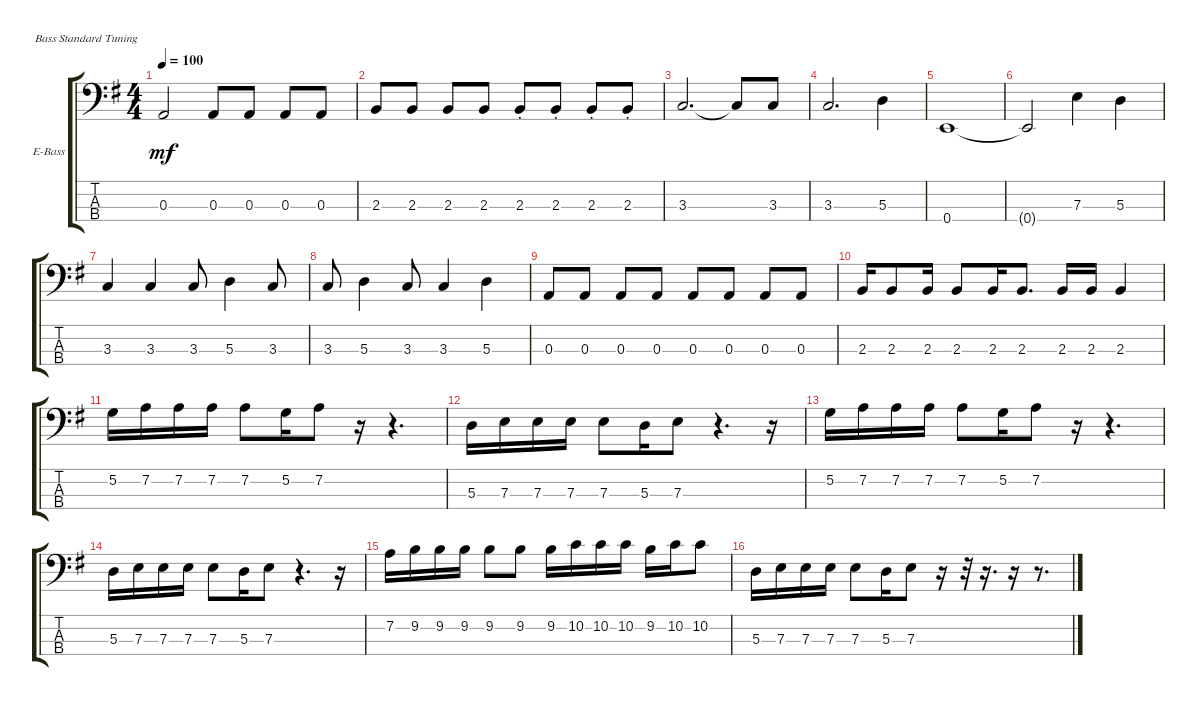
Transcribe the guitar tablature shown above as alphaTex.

\defaultSystemsLayout 4
\bracketExtendMode groupsimilarinstruments
\firstSystemTrackNameOrientation horizontal
\otherSystemsTrackNameOrientation horizontal
\track ("Electric Bass" "E-Bass") {instrument electricbassfinger}
\staff {score tabs}
\tuning (G2 D2 A1 E1)
\ts (4 4)
\tempo 100
\clef f4
\ks eminor
0.3.2{dy mf} 0.3.8 0.3.8 0.3.8 0.3.8 |
2.3.8 2.3.8 2.3.8 2.3.8 2.3{st}.8 2.3{st}.8 2.3{st}.8 2.3{st}.8 |
3.3.2{d} 3.3{t}.8 3.3.8 |
3.3.2{d} 5.3.4 |
0.4.1 |
0.4{t}.2 7.3.4 5.3.4 |
3.3.4 3.3.4 3.3.8 5.3.4 3.3.8 |
3.3.8 5.3.4 3.3.8 3.3.4 5.3.4 |
0.3.8 0.3.8 0.3.8 0.3.8 0.3.8 0.3.8 0.3.8 0.3.8 |
2.3.16 2.3.8 2.3.16 2.3.8 2.3.16 2.3.8{d} 2.3.16 2.3.16 2.3.4 |
5.2.16 7.2.16 7.2.16 7.2.16 7.2.8 5.2.16 7.2.8 r.16 r.4{d} |
5.3.16 7.3.16 7.3.16 7.3.16 7.3.8 5.3.16 7.3.8 r.4{d} r.16 |
5.2.16 7.2.16 7.2.16 7.2.16 7.2.8 5.2.16 7.2.8 r.16 r.4{d} |
5.3.16 7.3.16 7.3.16 7.3.16 7.3.8 5.3.16 7.3.8 r.4{d} r.16 |
7.2.16 9.2.16 9.2.16 9.2.16 9.2.8 9.2.8 9.2.16 10.2.16 10.2.16 10.2.16 9.2.16 10.2.16 10.2.8 |
5.3.16 7.3.16 7.3.16 7.3.16 7.3.8 5.3.16 7.3.8 r.16 r.32 r.16{d} r.16 r.8{d}
